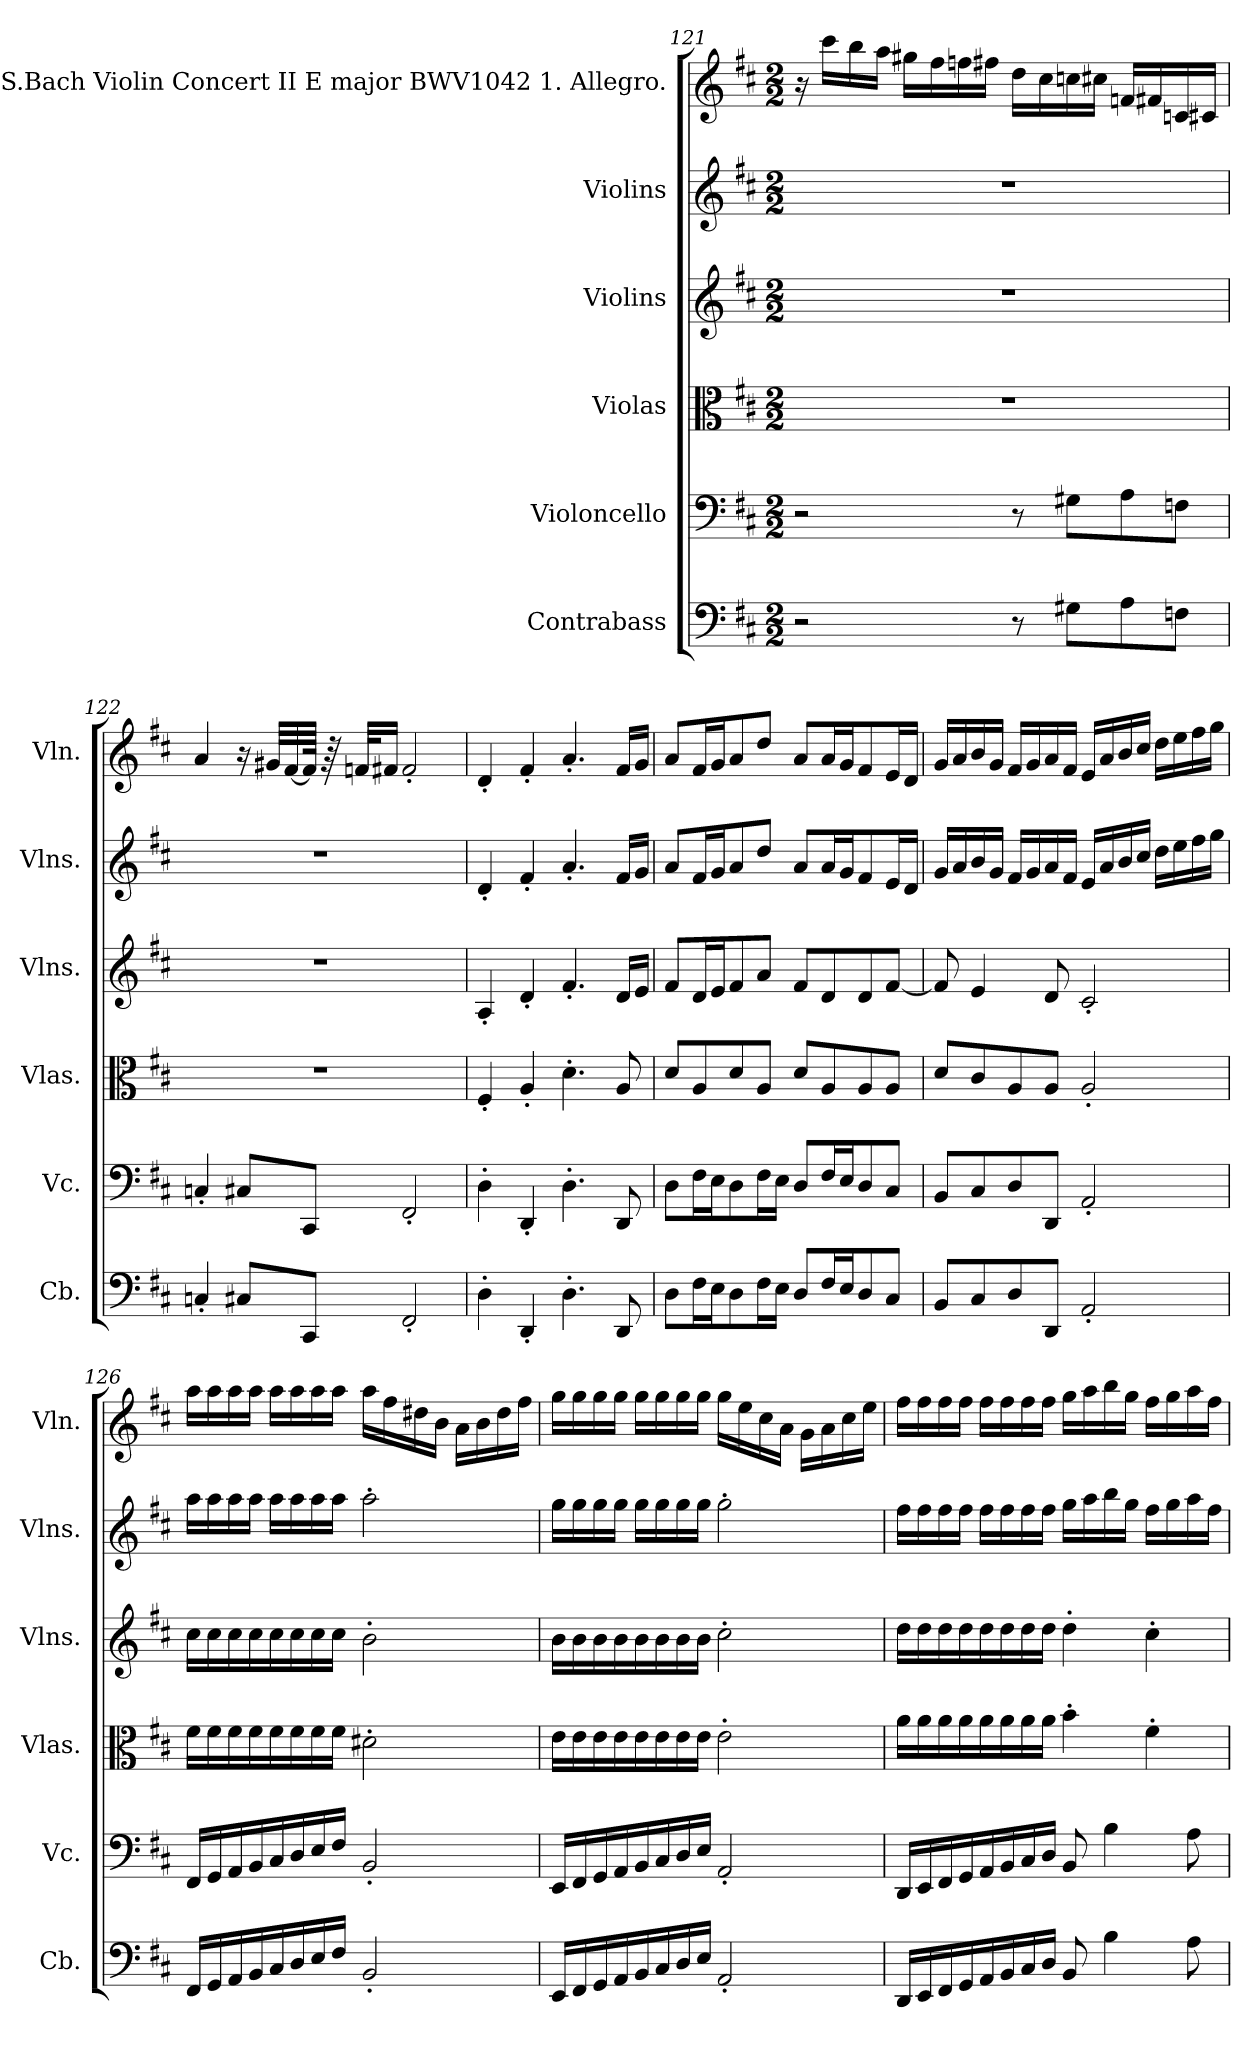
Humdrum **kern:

**kern	**kern	**kern	**kern	**kern	**kern
*part6	*part5	*part4	*part3	*part2	*part1
*staff6	*staff5	*staff4	*staff3	*staff2	*staff1
*I"Contrabass	*I"Violoncello	*I"Violas	*I"Violins	*I"Violins	*I"Violin, J.S.Bach Violin Concert II E major BWV1042 1. Allegro.
*I'Cb.	*I'Vc.	*I'Vlas.	*I'Vlns.	*I'Vlns.	*I'Vln.
*clefF4	*clefF4	*clefC3	*clefG2	*clefG2	*clefG2
*ITrd7c12	*	*	*	*	*
*k[f#c#]	*k[f#c#]	*k[f#c#]	*k[f#c#]	*k[f#c#]	*k[f#c#]
*M2/2	*M2/2	*M2/2	*M2/2	*M2/2	*M2/2
=121	=121	=121	=121	=121	=121
2r	2r	1r	1r	1r	16r
.	.	.	.	.	16ccc#\LL
.	.	.	.	.	16bb\
.	.	.	.	.	16aa\JJ
.	.	.	.	.	16gg#X\LL
.	.	.	.	.	16ff#\
.	.	.	.	.	16ffn\
.	.	.	.	.	16ff#X\JJ
8r	8r	.	.	.	16dd\LL
.	.	.	.	.	16cc#\
8GG#X\L	8G#X\L	.	.	.	16ccn\
.	.	.	.	.	16cc#X\JJ
8AA\	8A\	.	.	.	16fn/LL
.	.	.	.	.	16f#X/
8FFn\J	8Fn\J	.	.	.	16cn/
.	.	.	.	.	16c#X/JJ
!!LO:LB:g=z
=122	=122	=122	=122	=122	=122
4CCn'/	4Cn'/	1r	1r	1r	4a/
8CC#X/L	8C#X/L	.	.	.	16r
.	.	.	.	.	32g#X/LLL
.	.	.	.	.	[32f#/
8CCC#/J	8CC#/J	.	.	.	64f#/JJJk]
.	.	.	.	.	64r
.	.	.	.	.	32fn/KLL
.	.	.	.	.	16f#X/JJ
2FFF#'/	2FF#'/	.	.	.	2f#'/
=123	=123	=123	=123	=123	=123
4DD'\	4D'\	4F#'/	4A'/	4d'/	4d'/
4DDD'/	4DD'/	4A'/	4d'/	4f#'/	4f#'/
4.DD'\	4.D'\	4.d'\	4.f#'/	4.a'/	4.a'/
8DDD/	8DD/	8A/	16d/LL	16f#/LL	16f#/LL
.	.	.	16e/JJ	16g/JJ	16g/JJ
=124	=124	=124	=124	=124	=124
8DD\L	8D\L	8d/L	8f#/L	8a/L	8a/L
16FF#\L	16F#\L	8A/	16d/L	16f#/L	16f#/L
16EE\J	16E\J	.	16e/J	16g/J	16g/J
8DD\	8D\	8d/	8f#/	8a/	8a/
16FF#\L	16F#\L	8A/J	8a/J	8dd/J	8dd/J
16EE\JJ	16E\JJ	.	.	.	.
8DD/L	8D/L	8d/L	8f#/L	8a/L	8a/L
16FF#/L	16F#/L	8A/	8d/	16a/L	16a/L
16EE/J	16E/J	.	.	16g/J	16g/J
8DD/	8D/	8A/	8d/	8f#/	8f#/
8CC#/J	8C#/J	8A/J	[8f#/J	16e/L	16e/L
.	.	.	.	16d/JJ	16d/JJ
!!LO:LB:g=z
=125	=125	=125	=125	=125	=125
8BBB/L	8BB/L	8d/L	8f#/]	16g/LL	16g/LL
.	.	.	.	16a/	16a/
8CC#/	8C#/	8c#/	4e/	16b/	16b/
.	.	.	.	16g/JJ	16g/JJ
8DD/	8D/	8A/	.	16f#/LL	16f#/LL
.	.	.	.	16g/	16g/
8DDD/J	8DD/J	8A/J	8d/	16a/	16a/
.	.	.	.	16f#/JJ	16f#/JJ
2AAA'/	2AA'/	2A'/	2c#'/	16e/LL	16e/LL
.	.	.	.	16a/	16a/
.	.	.	.	16b/	16b/
.	.	.	.	16cc#/JJ	16cc#/JJ
.	.	.	.	16dd\LL	16dd\LL
.	.	.	.	16ee\	16ee\
.	.	.	.	16ff#\	16ff#\
.	.	.	.	16gg\JJ	16gg\JJ
=126	=126	=126	=126	=126	=126
16FFF#/LL	16FF#/LL	16f#\LL	16cc#\LL	16aa\LL	16aa\LL
16GGG/	16GG/	16f#\	16cc#\	16aa\	16aa\
16AAA/	16AA/	16f#\	16cc#\	16aa\	16aa\
16BBB/	16BB/	16f#\	16cc#\	16aa\JJ	16aa\JJ
16CC#/	16C#/	16f#\	16cc#\	16aa\LL	16aa\LL
16DD/	16D/	16f#\	16cc#\	16aa\	16aa\
16EE/	16E/	16f#\	16cc#\	16aa\	16aa\
16FF#/JJ	16F#/JJ	16f#\JJ	16cc#\JJ	16aa\JJ	16aa\JJ
2BBB'/	2BB'/	2d#X'\	2b'\	2aa'\	16aa\LL
.	.	.	.	.	16ff#\
.	.	.	.	.	16dd#X\
.	.	.	.	.	16b\JJ
.	.	.	.	.	16a\LL
.	.	.	.	.	16b\
.	.	.	.	.	16dd#\
.	.	.	.	.	16ff#\JJ
!!LO:LB:g=z
=127	=127	=127	=127	=127	=127
16EEE/LL	16EE/LL	16e\LL	16b\LL	16gg\LL	16gg\LL
16FFF#/	16FF#/	16e\	16b\	16gg\	16gg\
16GGG/	16GG/	16e\	16b\	16gg\	16gg\
16AAA/	16AA/	16e\	16b\	16gg\JJ	16gg\JJ
16BBB/	16BB/	16e\	16b\	16gg\LL	16gg\LL
16CC#/	16C#/	16e\	16b\	16gg\	16gg\
16DD/	16D/	16e\	16b\	16gg\	16gg\
16EE/JJ	16E/JJ	16e\JJ	16b\JJ	16gg\JJ	16gg\JJ
2AAA'/	2AA'/	2e'\	2cc#'\	2gg'\	16gg\LL
.	.	.	.	.	16ee\
.	.	.	.	.	16cc#\
.	.	.	.	.	16a\JJ
.	.	.	.	.	16g\LL
.	.	.	.	.	16a\
.	.	.	.	.	16cc#\
.	.	.	.	.	16ee\JJ
=128	=128	=128	=128	=128	=128
16DDD/LL	16DD/LL	16a\LL	16dd\LL	16ff#\LL	16ff#\LL
16EEE/	16EE/	16a\	16dd\	16ff#\	16ff#\
16FFF#/	16FF#/	16a\	16dd\	16ff#\	16ff#\
16GGG/	16GG/	16a\	16dd\	16ff#\JJ	16ff#\JJ
16AAA/	16AA/	16a\	16dd\	16ff#\LL	16ff#\LL
16BBB/	16BB/	16a\	16dd\	16ff#\	16ff#\
16CC#/	16C#/	16a\	16dd\	16ff#\	16ff#\
16DD/JJ	16D/JJ	16a\JJ	16dd\JJ	16ff#\JJ	16ff#\JJ
8BBB/	8BB/	4b'\	4dd'\	16gg\LL	16gg\LL
.	.	.	.	16aa\	16aa\
4BB\	4B\	.	.	16bb\	16bb\
.	.	.	.	16gg\JJ	16gg\JJ
.	.	4f#'\	4cc#'\	16ff#\LL	16ff#\LL
.	.	.	.	16gg\	16gg\
8AA\	8A\	.	.	16aa\	16aa\
.	.	.	.	16ff#\JJ	16ff#\JJ
=	=	=	=	=	=
*-	*-	*-	*-	*-	*-
